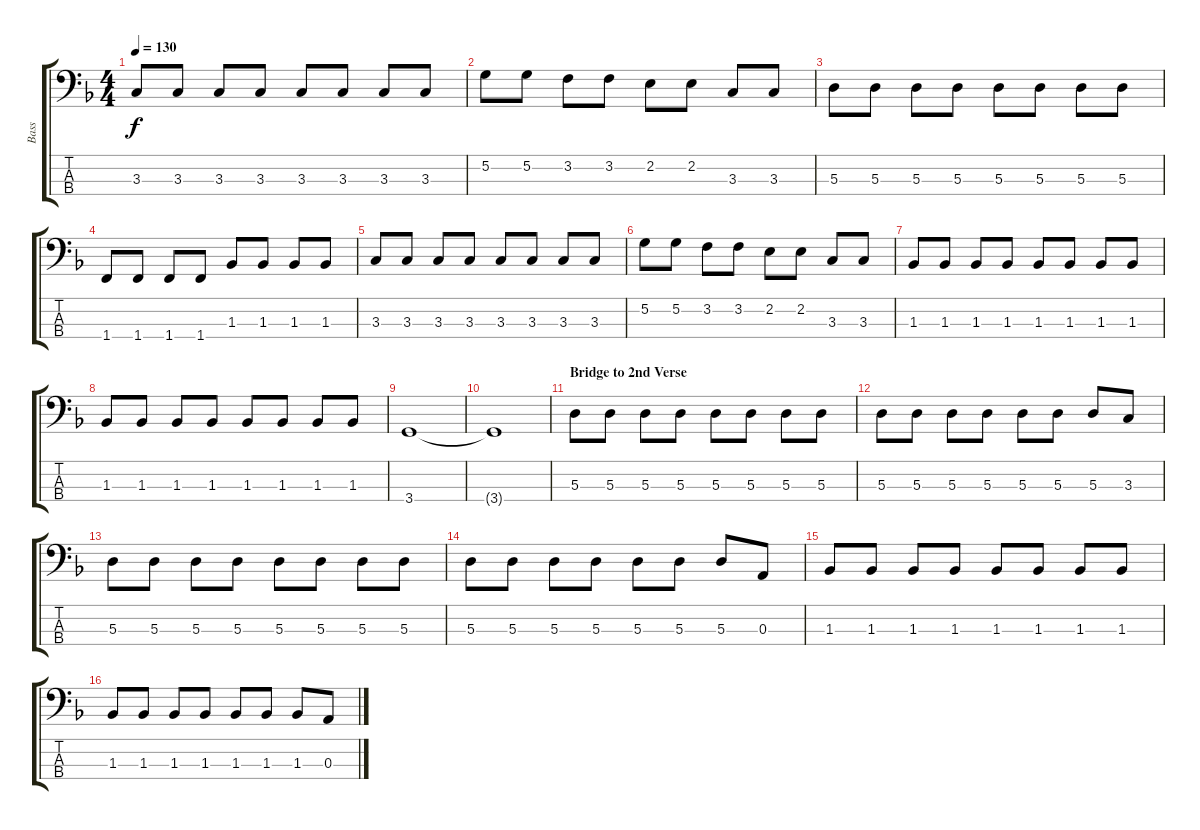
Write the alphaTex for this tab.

\track ("Bass" "Bass") {instrument electricbasspick}
\staff {score tabs}
\tuning (G2 D2 A1 E1) {hide}
\ts (4 4)
\tempo 130
\clef f4
\ks dminor
3.3.8{dy f} 3.3.8 3.3.8 3.3.8 3.3.8 3.3.8 3.3.8 3.3.8 |
5.2.8 5.2.8 3.2.8 3.2.8 2.2.8 2.2.8 3.3.8 3.3.8 |
5.3.8 5.3.8 5.3.8 5.3.8 5.3.8 5.3.8 5.3.8 5.3.8 |
1.4.8 1.4.8 1.4.8 1.4.8 1.3.8 1.3.8 1.3.8 1.3.8 |
3.3.8 3.3.8 3.3.8 3.3.8 3.3.8 3.3.8 3.3.8 3.3.8 |
5.2.8 5.2.8 3.2.8 3.2.8 2.2.8 2.2.8 3.3.8 3.3.8 |
1.3.8 1.3.8 1.3.8 1.3.8 1.3.8 1.3.8 1.3.8 1.3.8 |
1.3.8 1.3.8 1.3.8 1.3.8 1.3.8 1.3.8 1.3.8 1.3.8 |
3.4.1 |
3.4{t}.1 |
\section ("" "Bridge to 2nd Verse")
5.3.8 5.3.8 5.3.8 5.3.8 5.3.8 5.3.8 5.3.8 5.3.8 |
5.3.8 5.3.8 5.3.8 5.3.8 5.3.8 5.3.8 5.3.8 3.3.8 |
5.3.8 5.3.8 5.3.8 5.3.8 5.3.8 5.3.8 5.3.8 5.3.8 |
5.3.8 5.3.8 5.3.8 5.3.8 5.3.8 5.3.8 5.3.8 0.3.8 |
1.3.8 1.3.8 1.3.8 1.3.8 1.3.8 1.3.8 1.3.8 1.3.8 |
1.3.8 1.3.8 1.3.8 1.3.8 1.3.8 1.3.8 1.3.8 0.3.8
